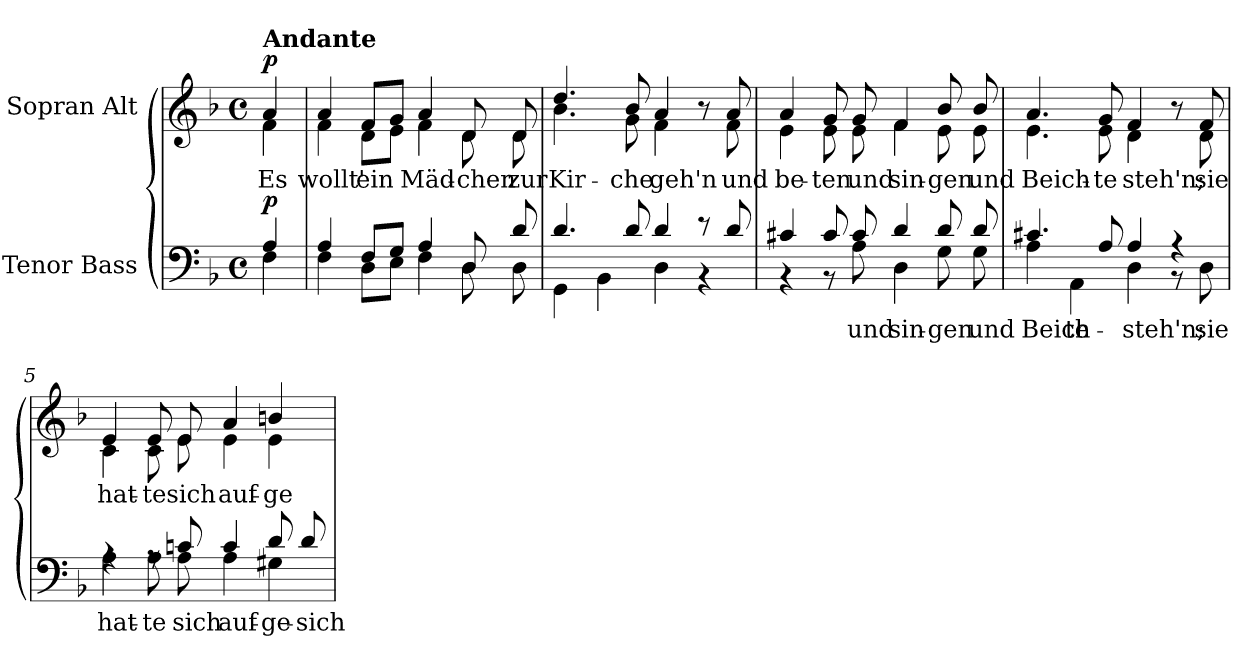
**kern	**text	**dynam	**kern	**text	**dynam
*part2	*part2	*part2	*part1	*part1	*part1
*staff2	*staff2	*staff2	*staff1	*staff1	*staff1
*I"Tenor Bass	*	*	*I"Sopran Alt	*	*
*clefF4	*	*	*clefG2	*	*
*k[b-]	*	*	*k[b-]	*	*
*M4/4	*	*	*M4/4	*	*
*met(c)	*	*	*met(c)	*	*
=	=	=	=	=	=
*^	*	*	*^	*	*
!	!	!	!	!LO:TX:a:B:t=Andante	!	!	!
!	!	!	!LO:DY:a	!	!	!	!LO:DY:a
4A/	4F\	.	p	4a/	4f\	Es	p
=1	=1	=1	=1	=1	=1	=1	=1
4A/	4F\	.	.	4a/	4f\	wollt'	.
8F/L	8D\L	.	.	8f/L	8d\L	ein	.
8G/J	8E\J	.	.	8g/J	8e\J	.	.
4A/	4F\	.	.	4a/	4f\	Mäd-	.
8D/	8D\	.	.	8d/	8d\	-chen	.
8d/	8D\	.	.	8d/	8d\	zur	.
=2	=2	=2	=2	=2	=2	=2	=2
4.d/	4GG\	.	.	4.dd/	4.b-\	Kir-	.
.	4BB-\	.	.	.	.	.	.
8d/	.	.	.	8b-/	8g\	-che	.
4d/	4D\	.	.	4a/	4f\	geh'n	.
8r	4r	.	.	8r	8ryy	.	.
8d/	.	.	.	8a/	8f\	und	.
=3	=3	=3	=3	=3	=3	=3	=3
4c#X/	4r	.	.	4a/	4e\	be-	.
8c#/	8r	.	.	8g/	8e\	-ten	.
8c#/	8A\	und	.	8g/	8e\	und	.
4d/	4D\	sin-	.	4f/	4f\	sin-	.
8d/	8G\	-gen	.	8b-/	8e\	-gen	.
8d/	8G\	und	.	8b-/	8e\	und	.
!!LO:LB:g=z	!!
=4	=4	=4	=4	=4	=4	=4	=4
4.c#X/	4A\	Beich-	.	4.a/	4.e\	Beich-	.
.	4AA\	-te	.	.	.	.	.
8A/	.	.	.	8g/	8e\	-te	.
4A/	4D\	steh'n;	.	4f/	4d\	steh'n;	.
4rA	8r	.	.	8r	8ryy	.	.
.	8D\	sie	.	8f/	8d\	sie	.
=5	=5	=5	=5	=5	=5	=5	=5
4rA	4A\	hat-	.	4e/	4c\	hat-	.
8rA	8A\	-te	.	8e/	8c\	-te	.
8cn/	8A\	sich	.	8e/	8e\	sich	.
4c/	4A\	auf-	.	4a/	4e\	auf-	.
8d/	4G#X\	-ge-	.	4bn/	4e\	-ge-	.
8d/	.	sich	.	.	.	.	.
*v	*v	*	*	*	*	*	*
*	*	*	*v	*v	*	*
=	=	=	=	=	=
*-	*-	*-	*-	*-	*-
